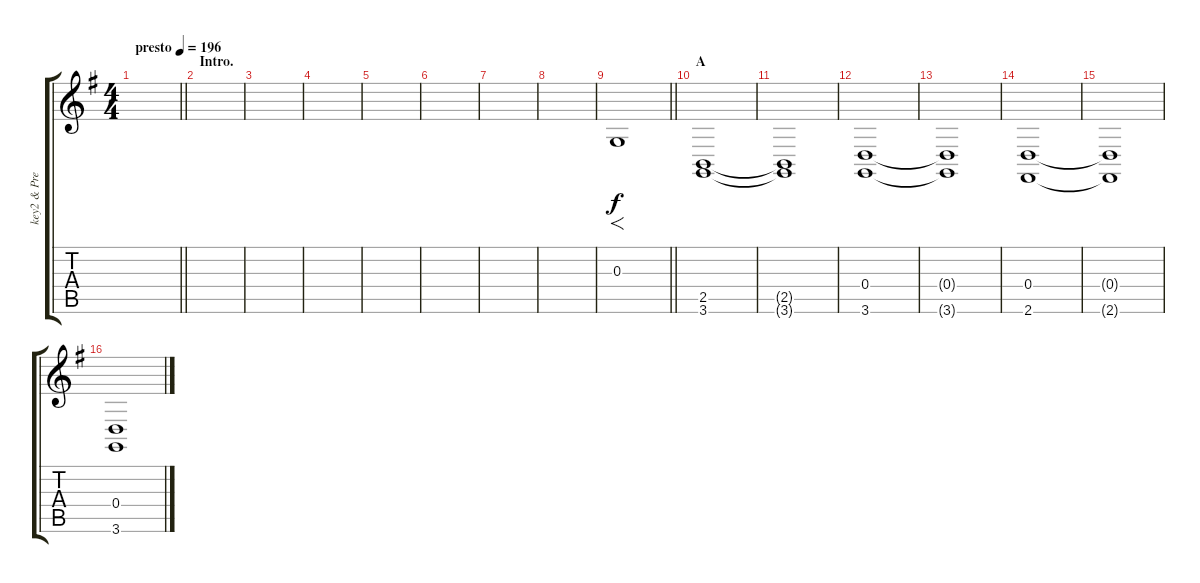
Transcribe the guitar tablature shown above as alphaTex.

\track ("key2 & Precussion" "key2 & Pre") {instrument stringensemble1}
\staff {score tabs}
\tuning (E4 B3 G3 D3 A2 E2) {hide}
\ts (4 4)
\tempo (196 "presto")
\clef g2
\barLineRight lightlight
\ks g
|
\section ("" "Intro.")
|
|
|
|
|
|
|
\barLineRight lightlight
0.3.1{f instrument reversecymbal} |
\section ("" "A")
(2.5 3.6).1{instrument pad2warm} |
(2.5{t} 3.6{t}).1 |
(0.4 3.6).1 |
(0.4{t} 3.6{t}).1 |
(0.4 2.6).1 |
(0.4{t} 2.6{t}).1 |
(0.4 3.6).1
